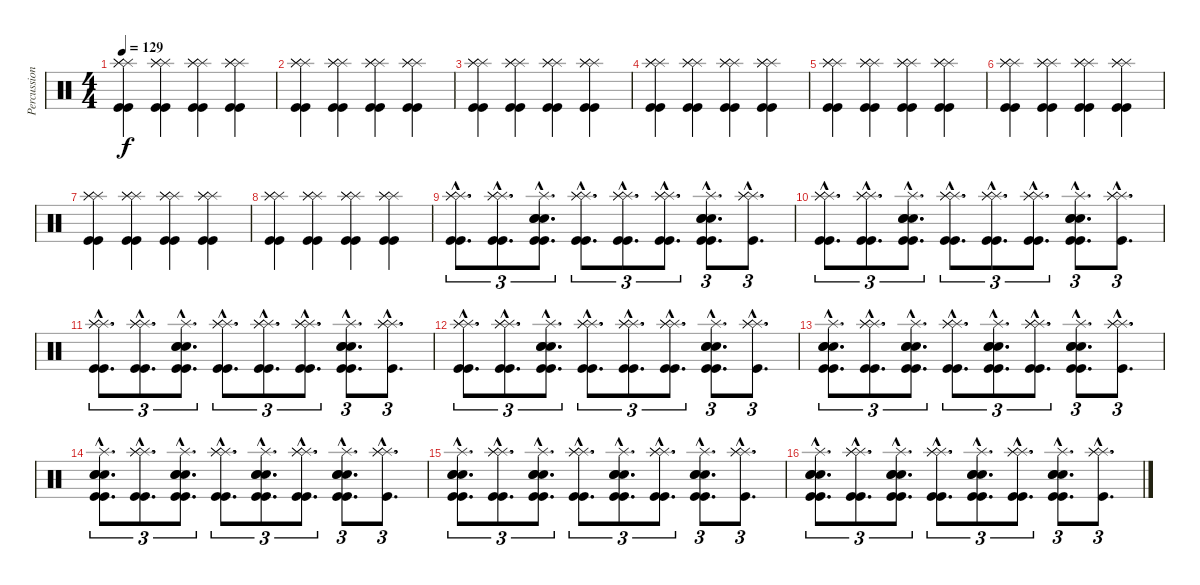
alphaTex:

\track ("Percussions" "Percussion") {instrument percussion}
\staff {score}
\articulation defaults
\ts (4 4)
\tempo 129
\clef neutral
\ks c
("Splash (hit)" "Splash (hit)" "Splash (hit)" "Kick (hit)" "Kick (hit)").4{dy f} ("Splash (hit)" "Splash (hit)" "Splash (hit)" "Kick (hit)" "Kick (hit)").4 ("Splash (hit)" "Splash (hit)" "Splash (hit)" "Kick (hit)" "Kick (hit)").4 ("Splash (hit)" "Splash (hit)" "Splash (hit)" "Kick (hit)" "Kick (hit)").4 |
("Splash (hit)" "Splash (hit)" "Splash (hit)" "Kick (hit)" "Kick (hit)").4 ("Splash (hit)" "Splash (hit)" "Splash (hit)" "Kick (hit)" "Kick (hit)").4 ("Splash (hit)" "Splash (hit)" "Splash (hit)" "Kick (hit)" "Kick (hit)").4 ("Splash (hit)" "Splash (hit)" "Splash (hit)" "Kick (hit)" "Kick (hit)").4 |
("Splash (hit)" "Splash (hit)" "Splash (hit)" "Kick (hit)" "Kick (hit)").4 ("Splash (hit)" "Splash (hit)" "Splash (hit)" "Kick (hit)" "Kick (hit)").4 ("Splash (hit)" "Splash (hit)" "Splash (hit)" "Kick (hit)" "Kick (hit)").4 ("Splash (hit)" "Splash (hit)" "Splash (hit)" "Kick (hit)" "Kick (hit)").4 |
("Splash (hit)" "Splash (hit)" "Splash (hit)" "Kick (hit)" "Kick (hit)").4 ("Splash (hit)" "Splash (hit)" "Splash (hit)" "Kick (hit)" "Kick (hit)").4 ("Splash (hit)" "Splash (hit)" "Splash (hit)" "Kick (hit)" "Kick (hit)").4 ("Splash (hit)" "Splash (hit)" "Splash (hit)" "Kick (hit)" "Kick (hit)").4 |
("Splash (hit)" "Splash (hit)" "Splash (hit)" "Kick (hit)" "Kick (hit)").4 ("Splash (hit)" "Splash (hit)" "Splash (hit)" "Kick (hit)" "Kick (hit)").4 ("Splash (hit)" "Splash (hit)" "Splash (hit)" "Kick (hit)" "Kick (hit)").4 ("Splash (hit)" "Splash (hit)" "Splash (hit)" "Kick (hit)" "Kick (hit)").4 |
("Splash (hit)" "Splash (hit)" "Splash (hit)" "Kick (hit)" "Kick (hit)").4 ("Splash (hit)" "Splash (hit)" "Splash (hit)" "Kick (hit)" "Kick (hit)").4 ("Splash (hit)" "Splash (hit)" "Splash (hit)" "Kick (hit)" "Kick (hit)").4 ("Splash (hit)" "Splash (hit)" "Splash (hit)" "Kick (hit)" "Kick (hit)").4 |
("Splash (hit)" "Splash (hit)" "Splash (hit)" "Kick (hit)" "Kick (hit)").4 ("Splash (hit)" "Splash (hit)" "Splash (hit)" "Kick (hit)" "Kick (hit)").4 ("Splash (hit)" "Splash (hit)" "Splash (hit)" "Kick (hit)" "Kick (hit)").4 ("Splash (hit)" "Splash (hit)" "Splash (hit)" "Kick (hit)" "Kick (hit)").4 |
("Splash (hit)" "Splash (hit)" "Splash (hit)" "Kick (hit)" "Kick (hit)").4 ("Splash (hit)" "Splash (hit)" "Splash (hit)" "Kick (hit)" "Kick (hit)").4 ("Splash (hit)" "Splash (hit)" "Splash (hit)" "Kick (hit)" "Kick (hit)").4 ("Splash (hit)" "Splash (hit)" "Splash (hit)" "Kick (hit)" "Kick (hit)").4 |
("Splash (hit)"{hac} "Splash (hit)"{hac} "Splash (hit)"{hac} "Kick (hit)"{hac} "Kick (hit)"{hac}).8{d tu (3 2)} ("Splash (hit)"{hac} "Splash (hit)"{hac} "Splash (hit)"{hac} "Kick (hit)"{hac} "Kick (hit)"{hac}).8{d tu (3 2)} ("Splash (hit)"{hac} "Snare (hit) 2"{hac} "Snare (hit) 2"{hac} "Snare (hit) 2"{hac} "Kick (hit)"{hac} "Kick (hit)"{hac}).8{d tu (3 2)} ("Splash (hit)"{hac} "Splash (hit)"{hac} "Splash (hit)"{hac} "Kick (hit)"{hac} "Kick (hit)"{hac}).8{d tu (3 2)} ("Splash (hit)"{hac} "Splash (hit)"{hac} "Splash (hit)"{hac} "Kick (hit)"{hac} "Kick (hit)"{hac}).8{d tu (3 2)} ("Splash (hit)"{hac} "Splash (hit)"{hac} "Splash (hit)"{hac} "Kick (hit)"{hac} "Kick (hit)"{hac}).8{d tu (3 2)} ("Splash (hit)"{hac} "Snare (hit) 2"{hac} "Snare (hit) 2"{hac} "Snare (hit) 2"{hac} "Kick (hit)"{hac} "Kick (hit)"{hac}).8{d tu (3 2)} ("Splash (hit)"{hac} "Splash (hit)"{hac} "Splash (hit)"{hac} "Kick (hit)"{hac}).8{d tu (3 2)} |
("Splash (hit)"{hac} "Splash (hit)"{hac} "Splash (hit)"{hac} "Kick (hit)"{hac} "Kick (hit)"{hac}).8{d tu (3 2)} ("Splash (hit)"{hac} "Splash (hit)"{hac} "Splash (hit)"{hac} "Kick (hit)"{hac} "Kick (hit)"{hac}).8{d tu (3 2)} ("Splash (hit)"{hac} "Snare (hit) 2"{hac} "Snare (hit) 2"{hac} "Snare (hit) 2"{hac} "Kick (hit)"{hac} "Kick (hit)"{hac}).8{d tu (3 2)} ("Splash (hit)"{hac} "Splash (hit)"{hac} "Splash (hit)"{hac} "Kick (hit)"{hac} "Kick (hit)"{hac}).8{d tu (3 2)} ("Splash (hit)"{hac} "Splash (hit)"{hac} "Splash (hit)"{hac} "Kick (hit)"{hac} "Kick (hit)"{hac}).8{d tu (3 2)} ("Splash (hit)"{hac} "Splash (hit)"{hac} "Splash (hit)"{hac} "Kick (hit)"{hac} "Kick (hit)"{hac}).8{d tu (3 2)} ("Splash (hit)"{hac} "Snare (hit) 2"{hac} "Snare (hit) 2"{hac} "Snare (hit) 2"{hac} "Kick (hit)"{hac} "Kick (hit)"{hac}).8{d tu (3 2)} ("Splash (hit)"{hac} "Splash (hit)"{hac} "Splash (hit)"{hac} "Kick (hit)"{hac}).8{d tu (3 2)} |
("Splash (hit)"{hac} "Splash (hit)"{hac} "Splash (hit)"{hac} "Kick (hit)"{hac} "Kick (hit)"{hac}).8{d tu (3 2)} ("Splash (hit)"{hac} "Splash (hit)"{hac} "Splash (hit)"{hac} "Kick (hit)"{hac} "Kick (hit)"{hac}).8{d tu (3 2)} ("Splash (hit)"{hac} "Snare (hit) 2"{hac} "Snare (hit) 2"{hac} "Snare (hit) 2"{hac} "Kick (hit)"{hac} "Kick (hit)"{hac}).8{d tu (3 2)} ("Splash (hit)"{hac} "Splash (hit)"{hac} "Splash (hit)"{hac} "Kick (hit)"{hac} "Kick (hit)"{hac}).8{d tu (3 2)} ("Splash (hit)"{hac} "Splash (hit)"{hac} "Splash (hit)"{hac} "Kick (hit)"{hac} "Kick (hit)"{hac}).8{d tu (3 2)} ("Splash (hit)"{hac} "Splash (hit)"{hac} "Splash (hit)"{hac} "Kick (hit)"{hac} "Kick (hit)"{hac}).8{d tu (3 2)} ("Splash (hit)"{hac} "Snare (hit) 2"{hac} "Snare (hit) 2"{hac} "Snare (hit) 2"{hac} "Kick (hit)"{hac} "Kick (hit)"{hac}).8{d tu (3 2)} ("Splash (hit)"{hac} "Splash (hit)"{hac} "Splash (hit)"{hac} "Kick (hit)"{hac}).8{d tu (3 2)} |
("Splash (hit)"{hac} "Splash (hit)"{hac} "Splash (hit)"{hac} "Kick (hit)"{hac} "Kick (hit)"{hac}).8{d tu (3 2)} ("Splash (hit)"{hac} "Splash (hit)"{hac} "Splash (hit)"{hac} "Kick (hit)"{hac} "Kick (hit)"{hac}).8{d tu (3 2)} ("Splash (hit)"{hac} "Snare (hit) 2"{hac} "Snare (hit) 2"{hac} "Snare (hit) 2"{hac} "Kick (hit)"{hac} "Kick (hit)"{hac}).8{d tu (3 2)} ("Splash (hit)"{hac} "Splash (hit)"{hac} "Splash (hit)"{hac} "Kick (hit)"{hac} "Kick (hit)"{hac}).8{d tu (3 2)} ("Splash (hit)"{hac} "Splash (hit)"{hac} "Splash (hit)"{hac} "Kick (hit)"{hac} "Kick (hit)"{hac}).8{d tu (3 2)} ("Splash (hit)"{hac} "Splash (hit)"{hac} "Splash (hit)"{hac} "Kick (hit)"{hac} "Kick (hit)"{hac}).8{d tu (3 2)} ("Splash (hit)"{hac} "Snare (hit) 2"{hac} "Snare (hit) 2"{hac} "Snare (hit) 2"{hac} "Kick (hit)"{hac} "Kick (hit)"{hac}).8{d tu (3 2)} ("Splash (hit)"{hac} "Splash (hit)"{hac} "Splash (hit)"{hac} "Kick (hit)"{hac}).8{d tu (3 2)} |
("Splash (hit)"{hac} "Snare (hit) 2"{hac} "Snare (hit) 2"{hac} "Snare (hit) 2"{hac} "Kick (hit)"{hac} "Kick (hit)"{hac}).8{d tu (3 2)} ("Splash (hit)"{hac} "Splash (hit)"{hac} "Splash (hit)"{hac} "Kick (hit)"{hac} "Kick (hit)"{hac}).8{d tu (3 2)} ("Splash (hit)"{hac} "Snare (hit) 2"{hac} "Snare (hit) 2"{hac} "Snare (hit) 2"{hac} "Kick (hit)"{hac} "Kick (hit)"{hac}).8{d tu (3 2)} ("Splash (hit)"{hac} "Splash (hit)"{hac} "Splash (hit)"{hac} "Kick (hit)"{hac} "Kick (hit)"{hac}).8{d tu (3 2)} ("Splash (hit)"{hac} "Snare (hit) 2"{hac} "Snare (hit) 2"{hac} "Snare (hit) 2"{hac} "Kick (hit)"{hac} "Kick (hit)"{hac}).8{d tu (3 2)} ("Splash (hit)"{hac} "Splash (hit)"{hac} "Splash (hit)"{hac} "Kick (hit)"{hac} "Kick (hit)"{hac}).8{d tu (3 2)} ("Splash (hit)"{hac} "Snare (hit) 2"{hac} "Snare (hit) 2"{hac} "Snare (hit) 2"{hac} "Kick (hit)"{hac} "Kick (hit)"{hac}).8{d tu (3 2)} ("Splash (hit)"{hac} "Splash (hit)"{hac} "Splash (hit)"{hac} "Kick (hit)"{hac}).8{d tu (3 2)} |
("Splash (hit)"{hac} "Snare (hit) 2"{hac} "Snare (hit) 2"{hac} "Snare (hit) 2"{hac} "Kick (hit)"{hac} "Kick (hit)"{hac}).8{d tu (3 2)} ("Splash (hit)"{hac} "Splash (hit)"{hac} "Splash (hit)"{hac} "Kick (hit)"{hac} "Kick (hit)"{hac}).8{d tu (3 2)} ("Splash (hit)"{hac} "Snare (hit) 2"{hac} "Snare (hit) 2"{hac} "Snare (hit) 2"{hac} "Kick (hit)"{hac} "Kick (hit)"{hac}).8{d tu (3 2)} ("Splash (hit)"{hac} "Splash (hit)"{hac} "Splash (hit)"{hac} "Kick (hit)"{hac} "Kick (hit)"{hac}).8{d tu (3 2)} ("Splash (hit)"{hac} "Snare (hit) 2"{hac} "Snare (hit) 2"{hac} "Snare (hit) 2"{hac} "Kick (hit)"{hac} "Kick (hit)"{hac}).8{d tu (3 2)} ("Splash (hit)"{hac} "Splash (hit)"{hac} "Splash (hit)"{hac} "Kick (hit)"{hac} "Kick (hit)"{hac}).8{d tu (3 2)} ("Splash (hit)"{hac} "Snare (hit) 2"{hac} "Snare (hit) 2"{hac} "Snare (hit) 2"{hac} "Kick (hit)"{hac} "Kick (hit)"{hac}).8{d tu (3 2)} ("Splash (hit)"{hac} "Splash (hit)"{hac} "Splash (hit)"{hac} "Kick (hit)"{hac}).8{d tu (3 2)} |
("Splash (hit)"{hac} "Snare (hit) 2"{hac} "Snare (hit) 2"{hac} "Snare (hit) 2"{hac} "Kick (hit)"{hac} "Kick (hit)"{hac}).8{d tu (3 2)} ("Splash (hit)"{hac} "Splash (hit)"{hac} "Splash (hit)"{hac} "Kick (hit)"{hac} "Kick (hit)"{hac}).8{d tu (3 2)} ("Splash (hit)"{hac} "Snare (hit) 2"{hac} "Snare (hit) 2"{hac} "Snare (hit) 2"{hac} "Kick (hit)"{hac} "Kick (hit)"{hac}).8{d tu (3 2)} ("Splash (hit)"{hac} "Splash (hit)"{hac} "Splash (hit)"{hac} "Kick (hit)"{hac} "Kick (hit)"{hac}).8{d tu (3 2)} ("Splash (hit)"{hac} "Snare (hit) 2"{hac} "Snare (hit) 2"{hac} "Snare (hit) 2"{hac} "Kick (hit)"{hac} "Kick (hit)"{hac}).8{d tu (3 2)} ("Splash (hit)"{hac} "Splash (hit)"{hac} "Splash (hit)"{hac} "Kick (hit)"{hac} "Kick (hit)"{hac}).8{d tu (3 2)} ("Splash (hit)"{hac} "Snare (hit) 2"{hac} "Snare (hit) 2"{hac} "Snare (hit) 2"{hac} "Kick (hit)"{hac} "Kick (hit)"{hac}).8{d tu (3 2)} ("Splash (hit)"{hac} "Splash (hit)"{hac} "Splash (hit)"{hac} "Kick (hit)"{hac}).8{d tu (3 2)} |
("Splash (hit)"{hac} "Snare (hit) 2"{hac} "Snare (hit) 2"{hac} "Snare (hit) 2"{hac} "Kick (hit)"{hac} "Kick (hit)"{hac}).8{d tu (3 2)} ("Splash (hit)"{hac} "Splash (hit)"{hac} "Splash (hit)"{hac} "Kick (hit)"{hac} "Kick (hit)"{hac}).8{d tu (3 2)} ("Splash (hit)"{hac} "Snare (hit) 2"{hac} "Snare (hit) 2"{hac} "Snare (hit) 2"{hac} "Kick (hit)"{hac} "Kick (hit)"{hac}).8{d tu (3 2)} ("Splash (hit)"{hac} "Splash (hit)"{hac} "Splash (hit)"{hac} "Kick (hit)"{hac} "Kick (hit)"{hac}).8{d tu (3 2)} ("Splash (hit)"{hac} "Snare (hit) 2"{hac} "Snare (hit) 2"{hac} "Snare (hit) 2"{hac} "Kick (hit)"{hac} "Kick (hit)"{hac}).8{d tu (3 2)} ("Splash (hit)"{hac} "Splash (hit)"{hac} "Splash (hit)"{hac} "Kick (hit)"{hac} "Kick (hit)"{hac}).8{d tu (3 2)} ("Splash (hit)"{hac} "Snare (hit) 2"{hac} "Snare (hit) 2"{hac} "Snare (hit) 2"{hac} "Kick (hit)"{hac} "Kick (hit)"{hac}).8{d tu (3 2)} ("Splash (hit)"{hac} "Splash (hit)"{hac} "Splash (hit)"{hac} "Kick (hit)"{hac}).8{d tu (3 2)}
